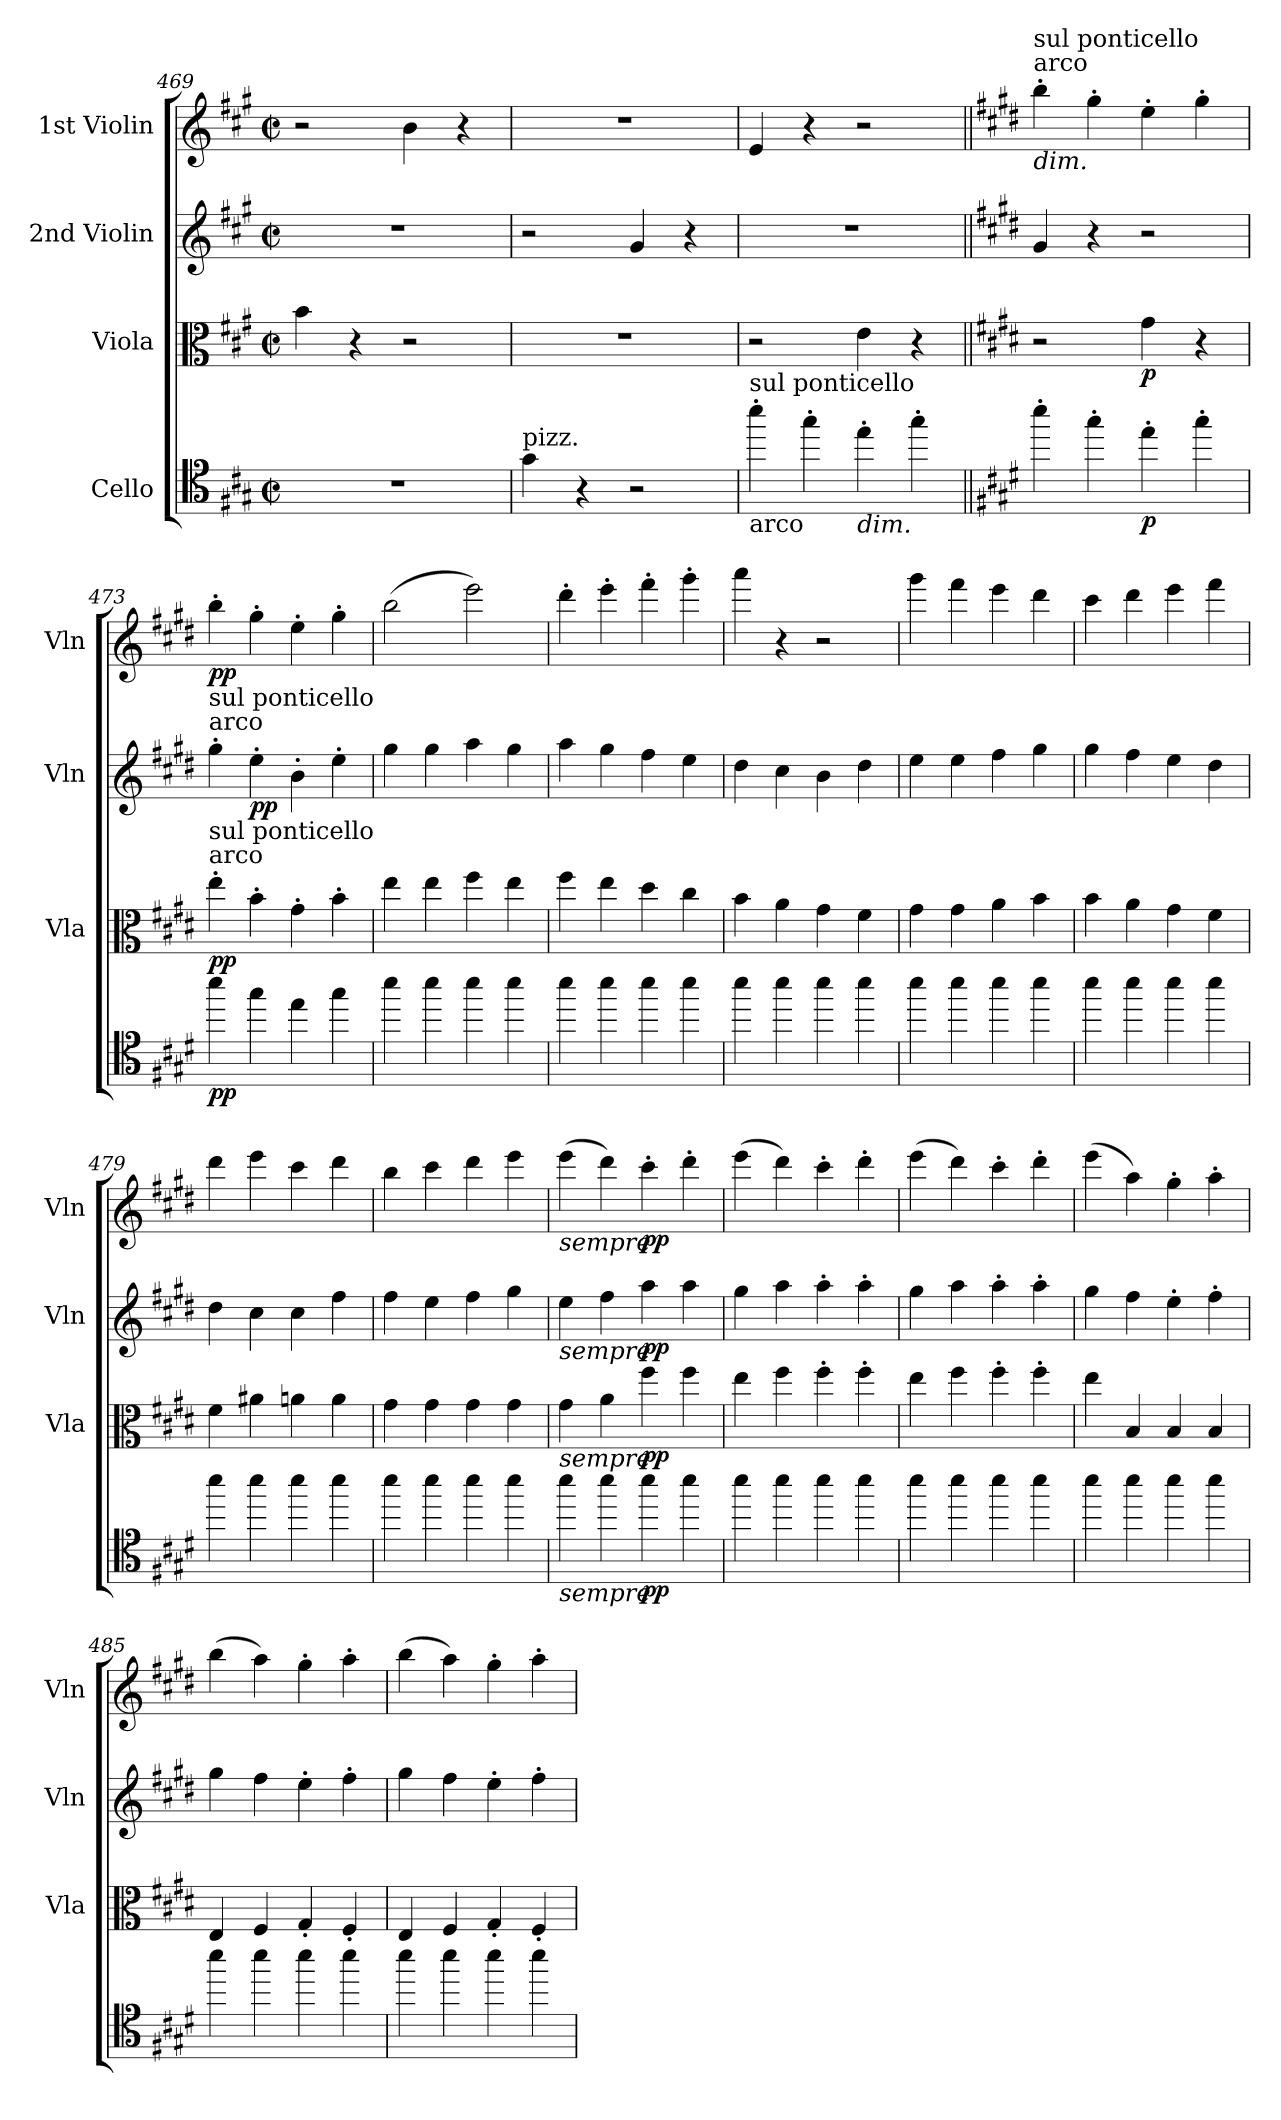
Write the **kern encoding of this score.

**kern	**dynam	**kern	**dynam	**kern	**dynam	**kern	**dynam
*part4	*part4	*part3	*part3	*part2	*part2	*part1	*part1
*staff4	*staff4	*staff3	*staff3	*staff2	*staff2	*staff1	*staff1
*I"Cello	*	*I"Viola	*	*I"2nd Violin	*	*I"1st Violin	*
*	*	*I'Vla	*	*I'Vln	*	*I'Vln	*
*clefC4	*	*clefC3	*	*clefG2	*	*clefG2	*
*k[f#c#g#]	*	*k[f#c#g#]	*	*k[f#c#g#]	*	*k[f#c#g#]	*
*A:	*	*A:	*	*A:	*	*A:	*
*M2/2	*	*M2/2	*	*M2/2	*	*M2/2	*
*met(c|)	*	*met(c|)	*	*met(c|)	*	*met(c|)	*
=469	=469	=469	=469	=469	=469	=469	=469
1r	.	4b	.	1r	.	2r	.
.	.	4r	.	.	.	.	.
.	.	2r	.	.	.	4b	.
.	.	.	.	.	.	4r	.
=470	=470	=470	=470	=470	=470	=470	=470
!LO:TX:a:t=pizz.	!	!	!	!	!	!	!
4g#	.	1r	.	2r	.	1r	.
4r	.	.	.	.	.	.	.
2r	.	.	.	4g#	.	.	.
.	.	.	.	4r	.	.	.
=471	=471	=471	=471	=471	=471	=471	=471
!LO:TX:b:t=arco	!	!	!	!	!	!	!
!LO:TX:a:t=sul ponticello	!	!	!	!	!	!	!
4bb'	.	2r	.	1r	.	4e	.
4gg#'	.	.	.	.	.	4r	.
!LO:TX:b:i:t=dim.	!	!	!	!	!	!	!
4ee'	.	4e	.	.	.	2r	.
4gg#'	.	4r	.	.	.	.	.
=472||	=472||	=472||	=472||	=472||	=472||	=472||	=472||
*k[f#c#g#d#]	*	*k[f#c#g#d#]	*	*k[f#c#g#d#]	*	*k[f#c#g#d#]	*
*E:	*	*E:	*	*E:	*	*E:	*
!	!	!	!	!	!	!LO:TX:b:i:t=dim.	!
!	!	!	!	!	!	!LO:TX:a:t=arco	!
!	!	!	!	!	!	!LO:TX:a:t=sul ponticello	!
4bb'	.	2r	.	4g#	.	4bb'	.
4gg#'	.	.	.	4r	.	4gg#'	.
4ee'	p	4g#	p	2r	.	4ee'	.
4gg#'	.	4r	.	.	.	4gg#'	.
=473	=473	=473	=473	=473	=473	=473	=473
!	!	!	!	!LO:TX:a:t=arco	!	!	!
!	!	!	!	!LO:TX:a:t=sul ponticello	!	!	!
!	!	!LO:TX:a:t=arco	!	!	!	!	!
!	!	!LO:TX:a:t=sul ponticello	!	!	!	!	!
4bb	pp	4ee'	pp	4gg#'	.	4bb'	pp
4gg#	.	4b'	.	4ee'	pp	4gg#'	.
4ee	.	4g#'	.	4b'	.	4ee'	.
4gg#	.	4b'	.	4ee'	.	4gg#'	.
=474	=474	=474	=474	=474	=474	=474	=474
4bb	.	4ee	.	4gg#	.	(2bb	.
4bb	.	4ee	.	4gg#	.	.	.
4bb	.	4ff#	.	4aa	.	2eee)	.
4bb	.	4ee	.	4gg#	.	.	.
=475	=475	=475	=475	=475	=475	=475	=475
4bb	.	4ff#	.	4aa	.	4ddd#'	.
4bb	.	4ee	.	4gg#	.	4eee'	.
4bb	.	4dd#	.	4ff#	.	4fff#'	.
4bb	.	4cc#	.	4ee	.	4ggg#'	.
=476	=476	=476	=476	=476	=476	=476	=476
4bb	.	4b	.	4dd#	.	4aaa	.
4bb	.	4a	.	4cc#	.	4r	.
4bb	.	4g#	.	4b	.	2r	.
4bb	.	4f#	.	4dd#	.	.	.
=477	=477	=477	=477	=477	=477	=477	=477
4bb	.	4g#	.	4ee	.	4ggg#	.
4bb	.	4g#	.	4ee	.	4fff#	.
4bb	.	4a	.	4ff#	.	4eee	.
4bb	.	4b	.	4gg#	.	4ddd#	.
=478	=478	=478	=478	=478	=478	=478	=478
4bb	.	4b	.	4gg#	.	4ccc#	.
4bb	.	4a	.	4ff#	.	4ddd#	.
4bb	.	4g#	.	4ee	.	4eee	.
4bb	.	4f#	.	4dd#	.	4fff#	.
=479	=479	=479	=479	=479	=479	=479	=479
4bb	.	4f#	.	4dd#	.	4ddd#	.
4bb	.	4a#X	.	4cc#	.	4eee	.
4bb	.	4an	.	4cc#	.	4ccc#	.
4bb	.	4a	.	4ff#	.	4ddd#	.
=480	=480	=480	=480	=480	=480	=480	=480
4bb	.	4g#	.	4ff#	.	4bb	.
4bb	.	4g#	.	4ee	.	4ccc#	.
4bb	.	4g#	.	4ff#	.	4ddd#	.
4bb	.	4g#	.	4gg#	.	4eee	.
=481	=481	=481	=481	=481	=481	=481	=481
!	!	!	!	!	!	!LO:TX:b:i:t=sempre	!
!	!	!	!	!LO:TX:b:i:t=sempre	!	!	!
!	!	!LO:TX:b:i:t=sempre	!	!	!	!	!
!LO:TX:b:i:t=sempre	!	!	!	!	!	!	!
4bb	.	4g#	.	4ee	.	(4eee	.
4bb	.	4a	.	4ff#	.	4ddd#)	.
4bb	pp	4ff#	pp	4aa	pp	4ccc#'	pp
4bb	.	4ff#	.	4aa	.	4ddd#'	.
=482	=482	=482	=482	=482	=482	=482	=482
4bb	.	4ee	.	4gg#	.	(4eee	.
4bb	.	4ff#	.	4aa	.	4ddd#)	.
4bb	.	4ff#'	.	4aa'	.	4ccc#'	.
4bb	.	4ff#'	.	4aa'	.	4ddd#'	.
=483	=483	=483	=483	=483	=483	=483	=483
4bb	.	4ee	.	4gg#	.	(4eee	.
4bb	.	4ff#	.	4aa	.	4ddd#)	.
4bb	.	4ff#'	.	4aa'	.	4ccc#'	.
4bb	.	4ff#'	.	4aa'	.	4ddd#'	.
=484	=484	=484	=484	=484	=484	=484	=484
4bb	.	4ee	.	4gg#	.	(4eee	.
4bb	.	4B	.	4ff#	.	4aa)	.
4bb	.	4B	.	4ee'	.	4gg#'	.
4bb	.	4B	.	4ff#'	.	4aa'	.
=485	=485	=485	=485	=485	=485	=485	=485
4bb	.	4E	.	4gg#	.	(4bb	.
4bb	.	4F#	.	4ff#	.	4aa)	.
4bb	.	4G#'	.	4ee'	.	4gg#'	.
4bb	.	4F#'	.	4ff#'	.	4aa'	.
=486	=486	=486	=486	=486	=486	=486	=486
4bb	.	4E	.	4gg#	.	(4bb	.
4bb	.	4F#	.	4ff#	.	4aa)	.
4bb	.	4G#'	.	4ee'	.	4gg#'	.
4bb	.	4F#'	.	4ff#'	.	4aa'	.
=	=	=	=	=	=	=	=
*-	*-	*-	*-	*-	*-	*-	*-
